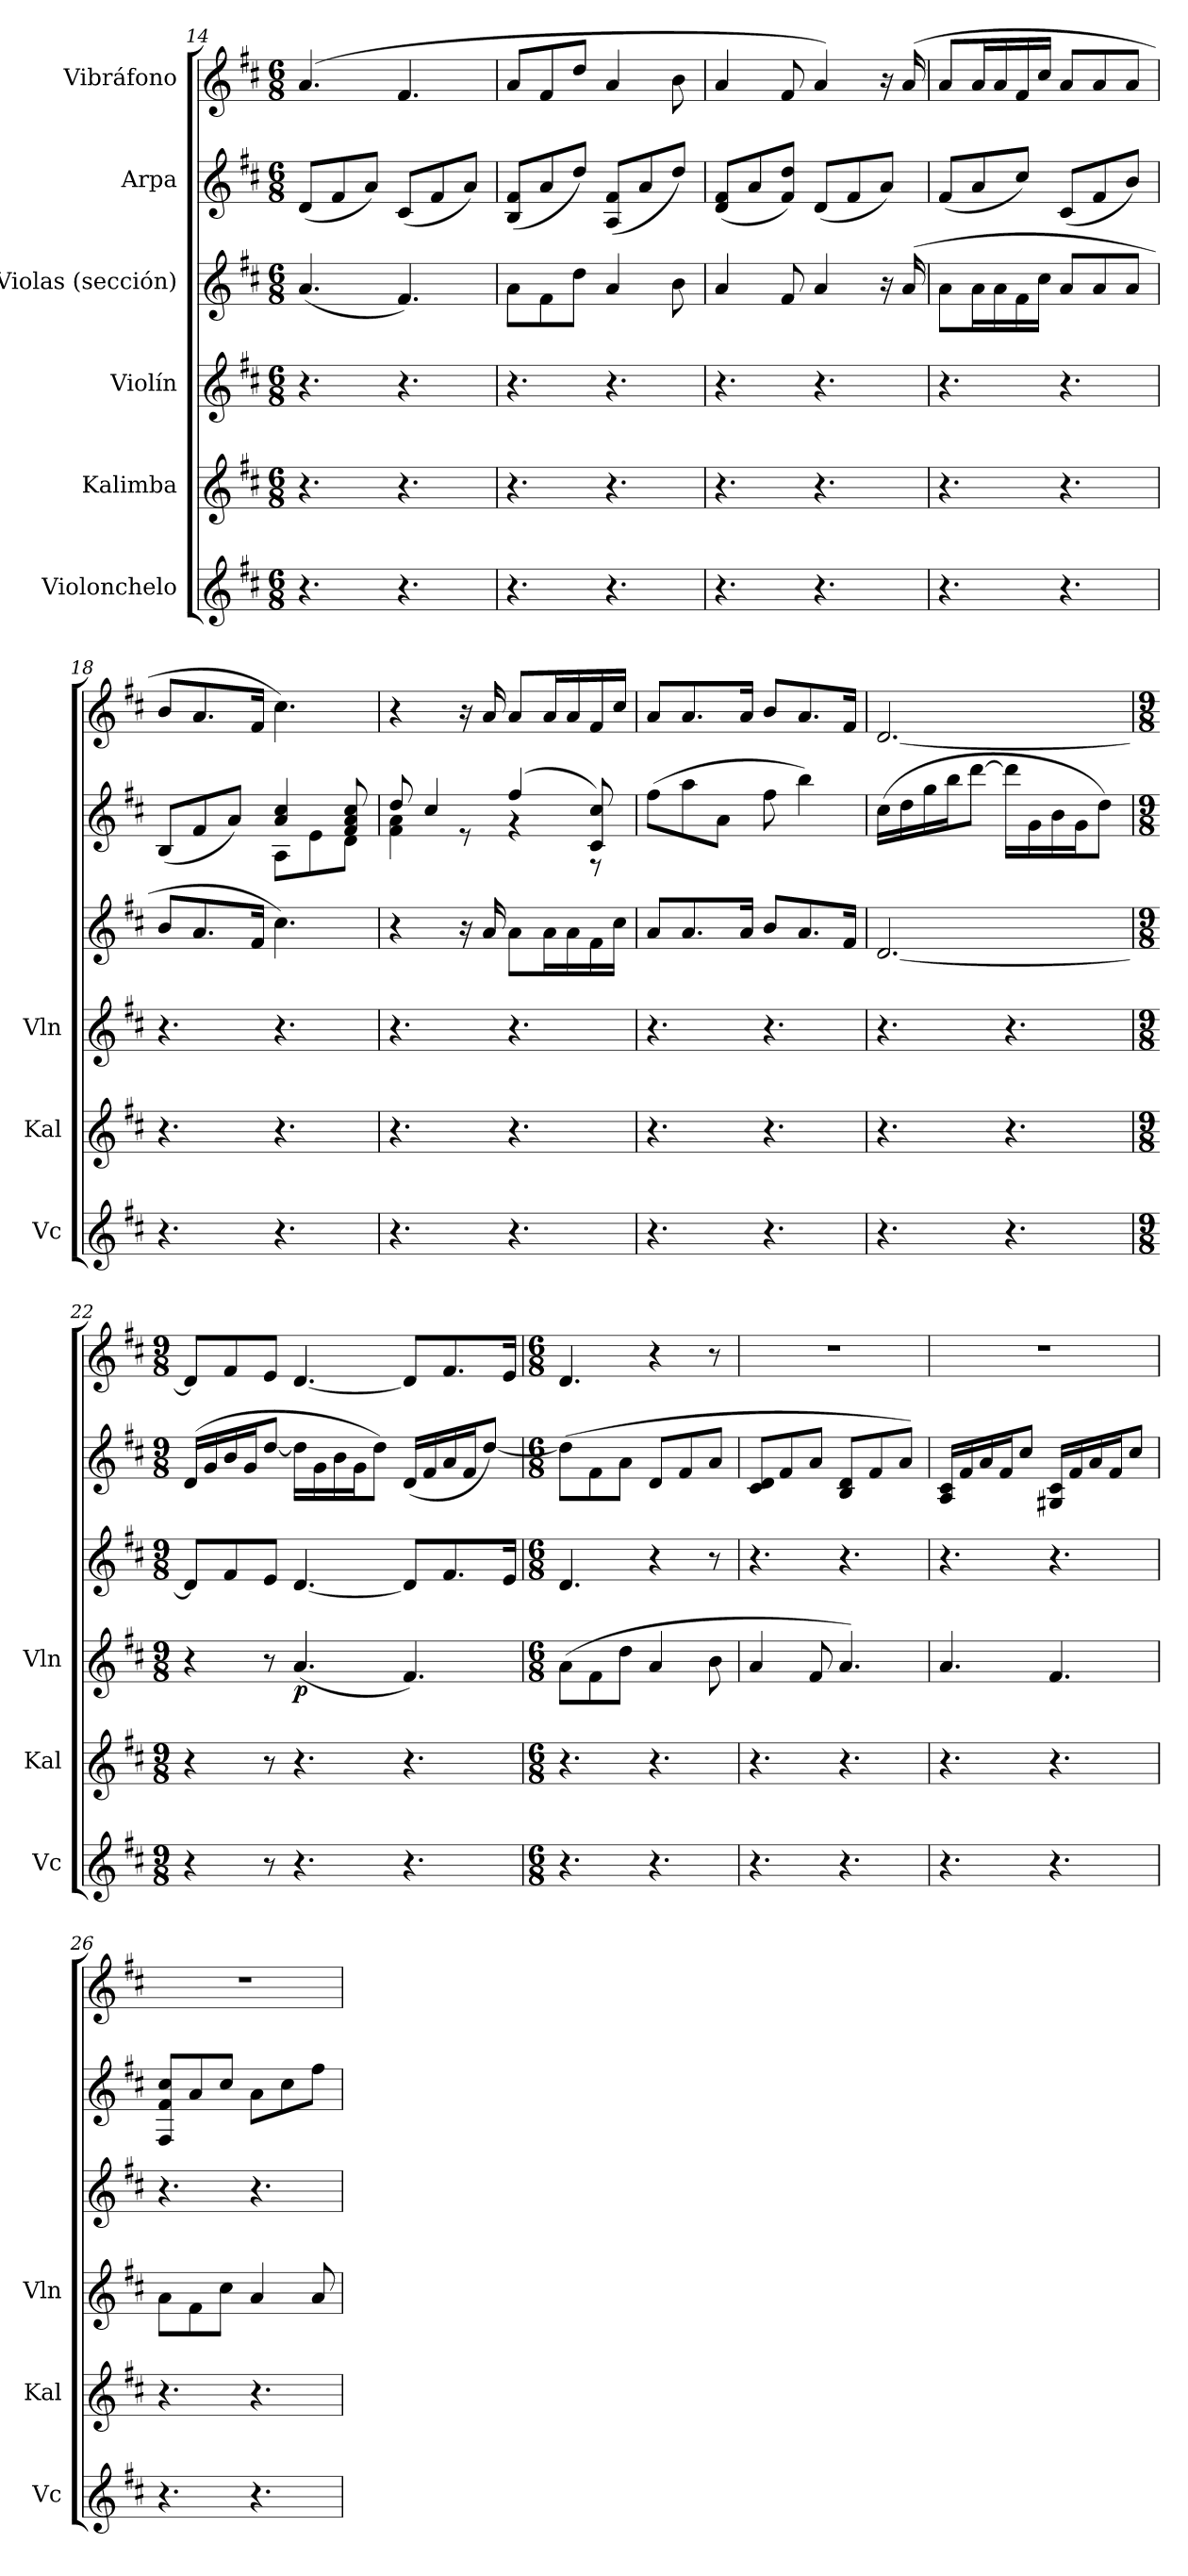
**kern	**kern	**kern	**dynam	**kern	**kern	**kern
*part6	*part5	*part4	*part4	*part3	*part2	*part1
*staff6	*staff5	*staff4	*staff4	*staff3	*staff2	*staff1
*I"Violonchelo	*I"Kalimba	*I"Violín	*	*I"Violas (sección)	*I"Arpa	*I"Vibráfono
*I'Vc	*I'Kal	*I'Vln	*	*	*	*
*clefG2	*clefG2	*clefG2	*	*clefG2	*clefG2	*clefG2
*k[f#c#]	*k[f#c#]	*k[f#c#]	*	*k[f#c#]	*k[f#c#]	*k[f#c#]
*M6/8	*M6/8	*M6/8	*	*M6/8	*M6/8	*M6/8
=14	=14	=14	=14	=14	=14	=14
4.r	4.r	4.r	.	(<4.a/	(<8d/L	(>4.a/
.	.	.	.	.	8f#/	.
.	.	.	.	.	8a/J)	.
4.r	4.r	4.r	.	4.f#/)	(<8c#/L	4.f#/
.	.	.	.	.	8f#/	.
.	.	.	.	.	8a/J)	.
=15	=15	=15	=15	=15	=15	=15
4.r	4.r	4.r	.	8a\L	(>8B/ 8f#/L	8a/L
.	.	.	.	8f#\	8a/	8f#/
.	.	.	.	8dd\J	8dd/J)	8dd/J
4.r	4.r	4.r	.	4a/	(>8A/ 8f#/L	4a/
.	.	.	.	.	8a/	.
.	.	.	.	8b\	8dd/J)	8b\
!!LO:LB:g=z
=16	=16	=16	=16	=16	=16	=16
4.r	4.r	4.r	.	4a/	(<8d/ 8f#/L	4a/
.	.	.	.	.	8a/	.
.	.	.	.	8f#/	8f#/ 8dd/J)	8f#/
4.r	4.r	4.r	.	4a/	(<8d/L	4a/)
.	.	.	.	.	8f#/	.
.	.	.	.	16r	8a/J)	16r
.	.	.	.	(>16a/	.	(>16a/
=17	=17	=17	=17	=17	=17	=17
4.r	4.r	4.r	.	8a\L	(>8f#/L	8a/L
.	.	.	.	16a\L	8a/	16a/L
.	.	.	.	16a\	.	16a/
.	.	.	.	16f#\	8cc#/J)	16f#/
.	.	.	.	16cc#\JJ	.	16cc#/JJ
4.r	4.r	4.r	.	8a/L	(>8c#/L	8a/L
.	.	.	.	8a/	8f#/	8a/
.	.	.	.	8a/J	8b/J)	8a/J
=18	=18	=18	=18	=18	=18	=18
*	*	*	*	*	*^	*
4.r	4.r	4.r	.	8b/L	(<8B/L	4.ryy	8b/L
.	.	.	.	8.a/	8f#/	.	8.a/
.	.	.	.	.	8a/J)	.	.
.	.	.	.	16f#/Jk	.	.	16f#/Jk
4.r	4.r	4.r	.	4.cc#\)	4a/ 4cc#/	8A\L	4.cc#\)
.	.	.	.	.	.	8e\	.
.	.	.	.	.	8f#/ 8a/ 8cc#/	8d\J	.
=19	=19	=19	=19	=19	=19	=19	=19
4.r	4.r	4.r	.	4r	8dd/	4f#\ 4a\	4r
.	.	.	.	.	4cc#/	.	.
.	.	.	.	16r	.	8r	16r
.	.	.	.	16a/	.	.	16a/
4.r	4.r	4.r	.	8a\L	(>4ff#/	4r	8a/L
.	.	.	.	16a\L	.	.	16a/L
.	.	.	.	16a\	.	.	16a/
.	.	.	.	16f#\	8c#/ 8cc#/)	8r	16f#/
.	.	.	.	16cc#\JJ	.	.	16cc#/JJ
*	*	*	*	*	*v	*v	*
=20	=20	=20	=20	=20	=20	=20
4.r	4.r	4.r	.	8a/L	(>8ff#\L	8a/L
.	.	.	.	8.a/	8aa\	8.a/
.	.	.	.	.	8a\J	.
.	.	.	.	16a/Jk	.	16a/Jk
4.r	4.r	4.r	.	8b/L	8ff#\	8b/L
.	.	.	.	8.a/	4bb\)	8.a/
.	.	.	.	16f#/Jk	.	16f#/Jk
!!LO:LB:g=z
=21	=21	=21	=21	=21	=21	=21
4.r	4.r	4.r	.	[2.d/	(>16cc#\LL	[2.d/
.	.	.	.	.	16dd\	.
.	.	.	.	.	16gg\	.
.	.	.	.	.	16bb\J	.
.	.	.	.	.	[8ddd\J	.
4.r	4.r	4.r	.	.	16ddd\LL]	.
.	.	.	.	.	16g\	.
.	.	.	.	.	16b\	.
.	.	.	.	.	16g\J	.
.	.	.	.	.	8dd\J)	.
=22	=22	=22	=22	=22	=22	=22
*M9/8	*M9/8	*M9/8	*	*M9/8	*M9/8	*M9/8
4r	4r	4r	.	8d/L]	(>16d/LL	8d/L]
.	.	.	.	.	16g/	.
.	.	.	.	8f#/	16b/	8f#/
.	.	.	.	.	16g/J	.
8r	8r	8r	.	8e/J	[8dd/J	8e/J
!	!	!	!LO:DY:b	!	!	!
4.r	4.r	(<4.a/	p	[4.d/	16dd\LL]	[4.d/
.	.	.	.	.	16g\	.
.	.	.	.	.	16b\	.
.	.	.	.	.	16g\J	.
.	.	.	.	.	8dd\J)	.
4.r	4.r	4.f#/)	.	8d/L]	(>16d/LL	8d/L]
.	.	.	.	.	16f#/	.
.	.	.	.	8.f#/	16a/	8.f#/
.	.	.	.	.	16f#/J	.
.	.	.	.	.	[8dd/J)	.
.	.	.	.	16e/Jk	.	16e/Jk
=23	=23	=23	=23	=23	=23	=23
*M6/8	*M6/8	*M6/8	*	*M6/8	*M6/8	*M6/8
4.r	4.r	(>8a\L	.	4.d/	(>8dd\L]	4.d/
.	.	8f#\	.	.	8f#\	.
.	.	8dd\J	.	.	8a\J	.
4.r	4.r	4a/	.	4r	8d/L	4r
.	.	.	.	.	8f#/	.
.	.	8b\	.	8r	8a/J	8r
=24	=24	=24	=24	=24	=24	=24
4.r	4.r	4a	.	4.r	8c#/ 8d/L	2.r
.	.	.	.	.	8f#/	.
.	.	8f#	.	.	8a/J	.
4.r	4.r	4.a)	.	4.r	8B/ 8d/L	.
.	.	.	.	.	8f#/	.
.	.	.	.	.	8a/J)	.
=25	=25	=25	=25	=25	=25	=25
4.r	4.r	4.a	.	4.r	16A/ 16c#/LL	2.r
.	.	.	.	.	16f#/	.
.	.	.	.	.	16a/	.
.	.	.	.	.	16f#/J	.
.	.	.	.	.	8cc#/J	.
4.r	4.r	4.f#	.	4.r	16G#X/ 16c#/LL	.
.	.	.	.	.	16f#/	.
.	.	.	.	.	16a/	.
.	.	.	.	.	16f#/J	.
.	.	.	.	.	8cc#/J	.
=26	=26	=26	=26	=26	=26	=26
4.r	4.r	8a\L	.	4.r	8F#/ 8f#/ 8cc#/L	2.r
.	.	8f#\	.	.	8a/	.
.	.	8cc#\J	.	.	8cc#/J	.
4.r	4.r	4a	.	4.r	8a\L	.
.	.	.	.	.	8cc#\	.
.	.	8a	.	.	8ff#\J	.
=	=	=	=	=	=	=
*-	*-	*-	*-	*-	*-	*-
